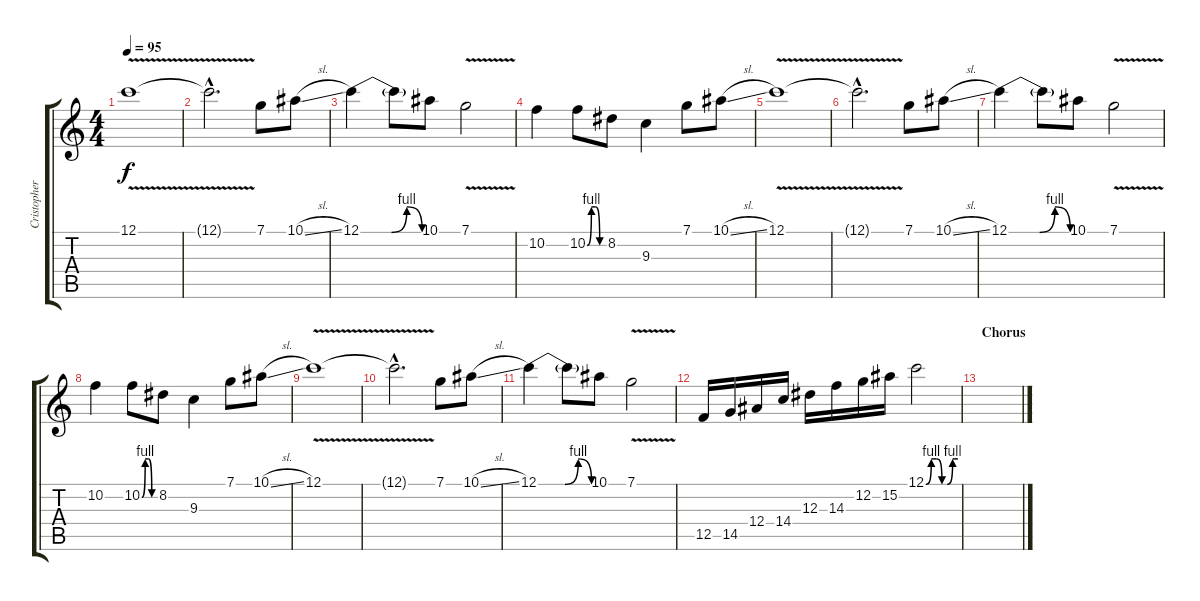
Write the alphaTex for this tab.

\track ("Cristopher (L)" "Cristopher") {instrument distortionguitar}
\staff {score tabs}
\tuning (C4 G3 Eb3 Bb2 F2 C2) {hide}
\ts (4 4)
\tempo 95
\clef g2
\ks c
12.1{v}.1{dy f volume 0} |
12.1{hac t}.2{d} 7.1.8{volume 16} 10.1{sl}.8 |
12.1{be (custom 0 0 15 0 30 0 45 4 60 0)}.4 12.1{t}.8 10.1.8 7.1{v}.2 |
10.2.4 10.2{be (custom 0 0 15 4 30 4 45 0 60 0)}.8 8.2.8 9.3.4 7.1.8 10.1{sl}.8 |
12.1{v}.1{volume 0} |
12.1{hac t}.2{d} 7.1.8{volume 16} 10.1{sl}.8 |
12.1{be (custom 0 0 15 0 30 0 45 4 60 0)}.4 12.1{t}.8 10.1.8 7.1{v}.2 |
10.2.4 10.2{be (custom 0 0 15 4 30 4 45 0 60 0)}.8 8.2.8 9.3.4 7.1.8 10.1{sl}.8 |
12.1{v}.1{volume 0} |
12.1{hac t}.2{d} 7.1.8{volume 16} 10.1{sl}.8 |
12.1{be (custom 0 0 15 0 30 0 45 4 60 0)}.4 12.1{t}.8 10.1.8 7.1{v}.2 |
12.5.16 14.5.16 12.4.16 14.4.16 12.3.16 14.3.16 12.2.16 15.2.16 12.1{be (custom 0 0 10 4 20 4 30 0 40 0 50 4 60 4)}.2 |
\section ("" "Chorus")
